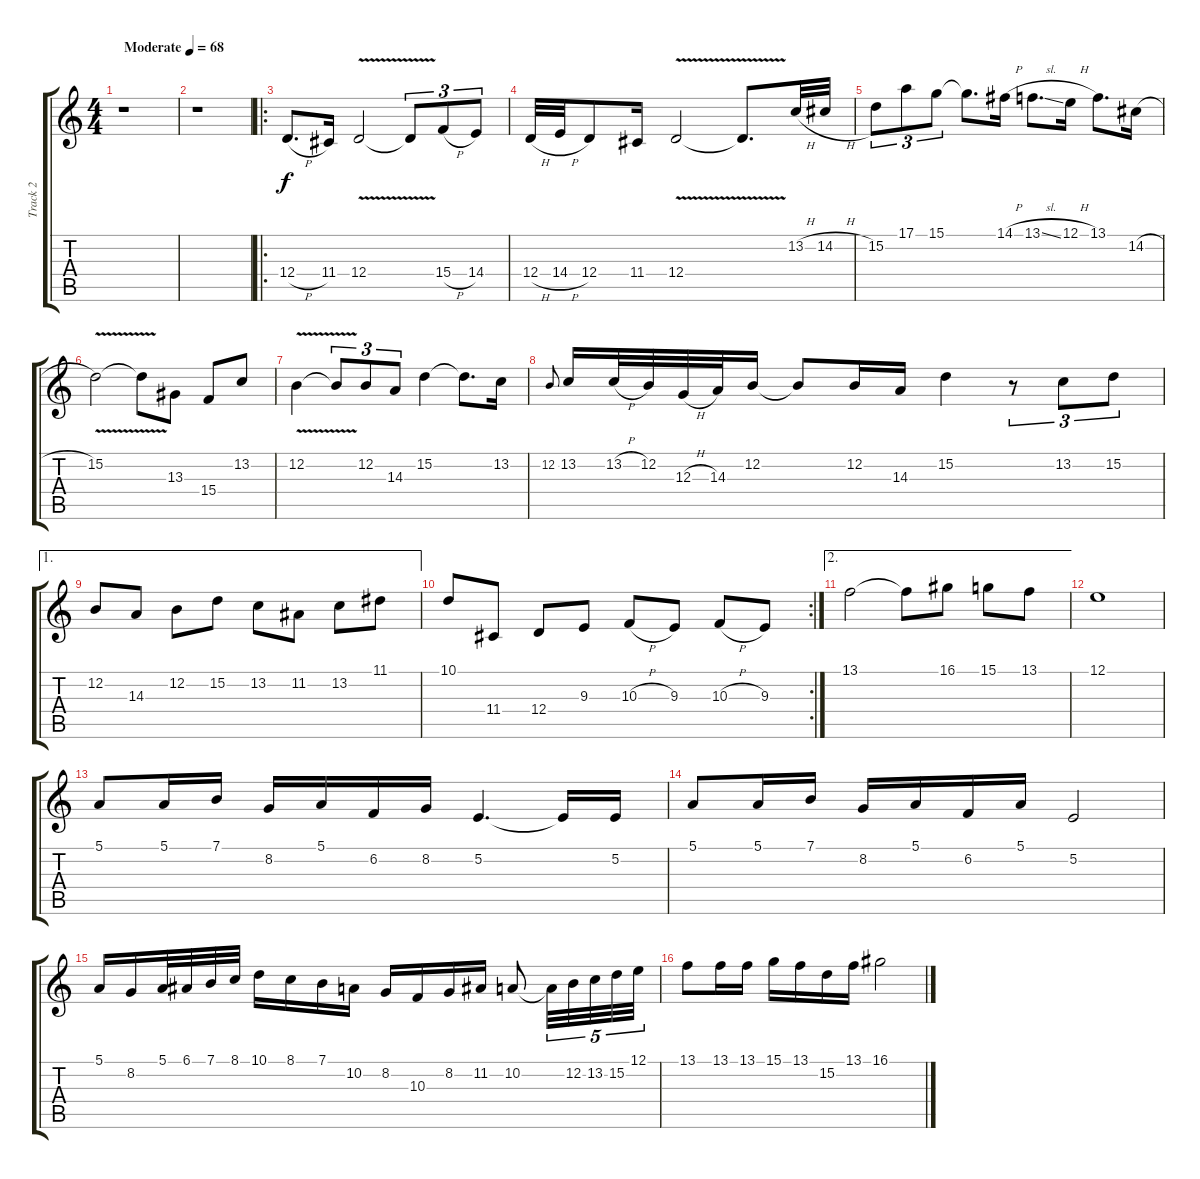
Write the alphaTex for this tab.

\track ("Track 2" "Track 2") {instrument frenchhorn}
\staff {score tabs}
\tuning (E4 B3 G3 D3 A2 E2) {hide}
\ts (4 4)
\tempo (68 "Moderate")
\clef g2
\ks c
r.1{dy f instrument frenchhorn} |
r.1 |
\ro
12.4{h}.8{d} 11.4.16 12.4{v}.2 12.4{t}.8{tu (3 2)} 15.4{h}.8{tu (3 2)} 14.4.8{tu (3 2)} |
12.4{h}.32 14.4{h}.32 12.4.8 11.4.16 12.4{v}.2 12.4{t}.8{d} 13.2{h}.32 14.2{h}.32 |
15.2.8{tu (3 2)} 17.1.8{tu (3 2)} 15.1.8{tu (3 2)} 15.1{t}.8{d} 14.1{h}.16 13.1{sl}.8{d} 12.1{h}.16 13.1.8{d} 14.2{h}.16 |
15.2{v}.2 15.2{t}.8 13.3.8 15.4.8 13.2.8 |
12.2{v}.4 12.2{t}.8{tu (3 2)} 12.2.8{tu (3 2)} 14.3.8{tu (3 2)} 15.2.4 15.2{t}.8{d} 13.2.16 |
12.2.8{gr onbeat} 13.2.16 13.2{h}.32 12.2.32 12.3{h}.32 14.3.32 12.2.16 12.2{t}.8 12.2.16 14.3.16 15.2.4 r.8{tu (3 2)} 13.2.8{tu (3 2)} 15.2.8{tu (3 2)} |
\ae 1
12.2.8 14.3.8 12.2.8 15.2.8 13.2.8 11.2.8 13.2.8 11.1.8 |
\rc 2
10.1.8 11.4.8 12.4.8 9.3.8 10.3{h}.8 9.3.8 10.3{h}.8 9.3.8 |
\ae 2
13.1.2 13.1{t}.8 16.1.8 15.1.8 13.1.8 |
12.1.1 |
5.1.8 5.1.16 7.1.16 8.2.16 5.1.16 6.2.16 8.2.16 5.2.4{d} 5.2{t}.16 5.2.16 |
5.1.8 5.1.16 7.1.16 8.2.16 5.1.16 6.2.16 5.1.16 5.2.2 |
5.1.16 8.2.16 5.1.32 6.1.32 7.1.32 8.1.32 10.1.16 8.1.16 7.1.16 10.2.16 8.2.16 10.3.16 8.2.16 11.2.16 10.2.8 10.2{t}.32{tu (5 4)} 12.2.32{tu (5 4)} 13.2.32{tu (5 4)} 15.2.32{tu (5 4)} 12.1.32{tu (5 4)} |
13.1.8 13.1.16 13.1.16 15.1.16 13.1.16 15.2.16 13.1.16 16.1.2
